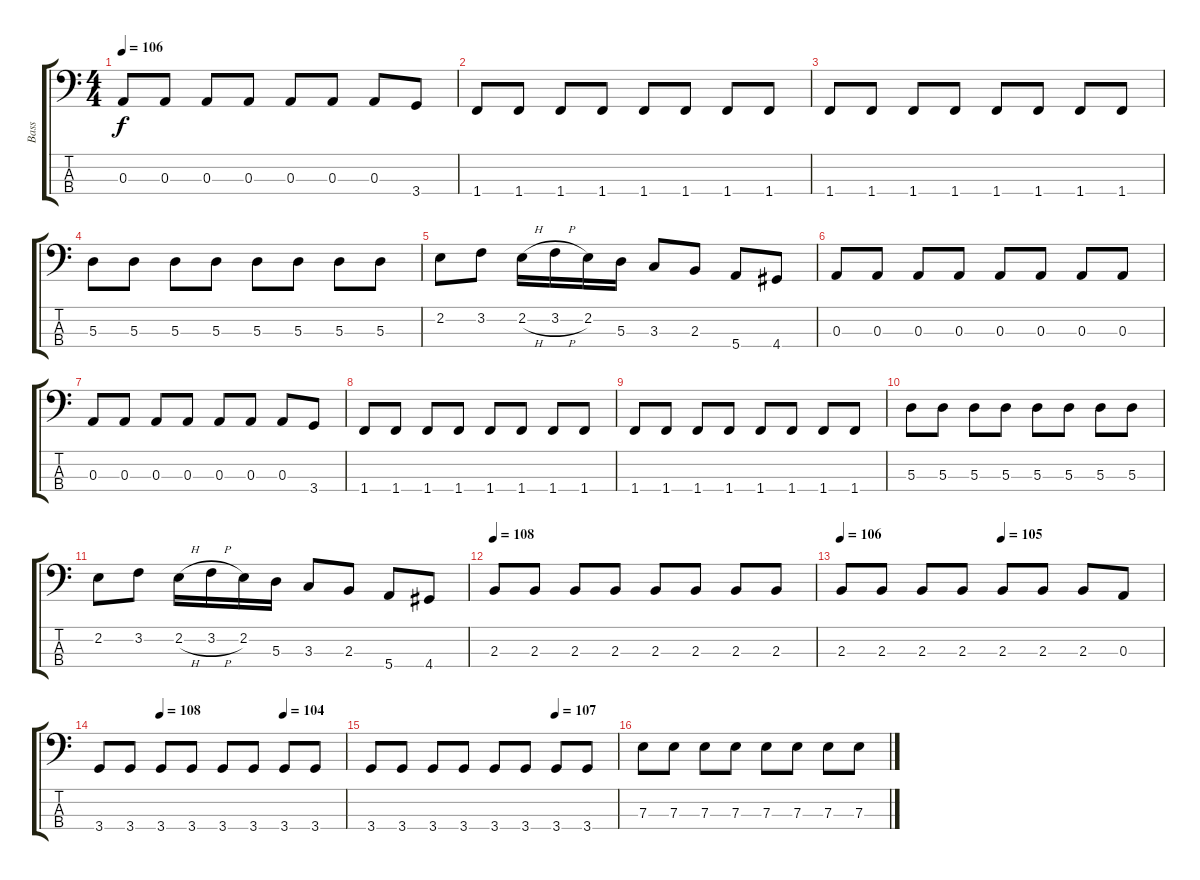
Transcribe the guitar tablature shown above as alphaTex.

\track ("Bass" "Bass") {instrument electricbasspick}
\staff {score tabs}
\tuning (G2 D2 A1 E1) {hide}
\ts (4 4)
\tempo 106
\clef f4
\ks c
0.3.8{dy f} 0.3.8 0.3.8 0.3.8 0.3.8 0.3.8 0.3.8 3.4.8 |
1.4.8 1.4.8 1.4.8 1.4.8 1.4.8 1.4.8 1.4.8 1.4.8 |
1.4.8 1.4.8 1.4.8 1.4.8 1.4.8 1.4.8 1.4.8 1.4.8 |
5.3.8 5.3.8 5.3.8 5.3.8 5.3.8 5.3.8 5.3.8 5.3.8 |
2.2.8 3.2.8 2.2{h}.16 3.2{h}.16 2.2.16 5.3.16 3.3.8 2.3.8 5.4.8 4.4.8 |
0.3.8 0.3.8 0.3.8 0.3.8 0.3.8 0.3.8 0.3.8 0.3.8 |
0.3.8 0.3.8 0.3.8 0.3.8 0.3.8 0.3.8 0.3.8 3.4.8 |
1.4.8 1.4.8 1.4.8 1.4.8 1.4.8 1.4.8 1.4.8 1.4.8 |
1.4.8 1.4.8 1.4.8 1.4.8 1.4.8 1.4.8 1.4.8 1.4.8 |
5.3.8 5.3.8 5.3.8 5.3.8 5.3.8 5.3.8 5.3.8 5.3.8 |
2.2.8 3.2.8 2.2{h}.16 3.2{h}.16 2.2.16 5.3.16 3.3.8 2.3.8 5.4.8 4.4.8 |
\tempo 108
2.3.8 2.3.8 2.3.8 2.3.8 2.3.8 2.3.8 2.3.8 2.3.8 |
\tempo 106
\tempo (105 0.5)
2.3.8 2.3.8 2.3.8 2.3.8 2.3.8 2.3.8 2.3.8 0.3.8 |
\tempo (108 0.25)
\tempo (104 0.75)
3.4.8 3.4.8 3.4.8 3.4.8 3.4.8 3.4.8 3.4.8 3.4.8 |
\tempo (107 0.75)
3.4.8 3.4.8 3.4.8 3.4.8 3.4.8 3.4.8 3.4.8 3.4.8 |
7.3.8 7.3.8 7.3.8 7.3.8 7.3.8 7.3.8 7.3.8 7.3.8
